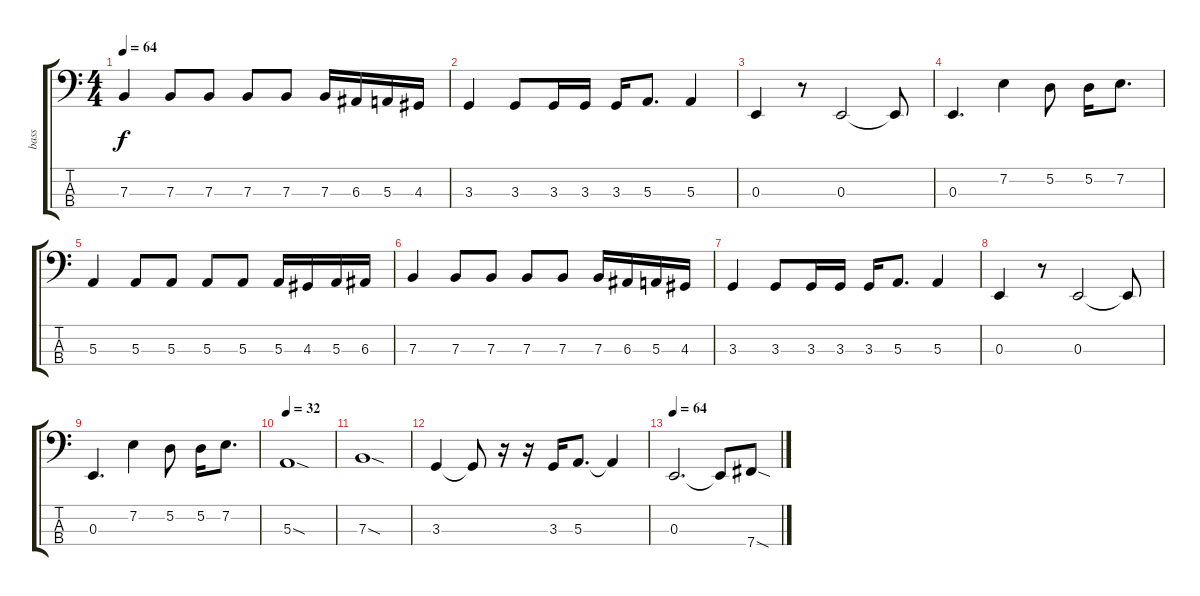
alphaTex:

\track ("bass" "bass") {instrument fretlessbass}
\staff {score tabs}
\tuning (D2 A1 E1 B0) {hide}
\ts (4 4)
\tempo 64
\clef f4
\ks c
7.3.4{dy f} 7.3.8 7.3.8 7.3.8 7.3.8 7.3.16 6.3.16 5.3.16 4.3.16 |
3.3.4 3.3.8 3.3.16 3.3.16 3.3.16 5.3.8{d} 5.3.4 |
0.3.4 r.8 0.3.2 0.3{t}.8 |
0.3.4{d} 7.2.4 5.2.8 5.2.16 7.2.8{d} |
5.3.4 5.3.8 5.3.8 5.3.8 5.3.8 5.3.16 4.3.16 5.3.16 6.3.16 |
7.3.4 7.3.8 7.3.8 7.3.8 7.3.8 7.3.16 6.3.16 5.3.16 4.3.16 |
3.3.4 3.3.8 3.3.16 3.3.16 3.3.16 5.3.8{d} 5.3.4 |
0.3.4 r.8 0.3.2 0.3{t}.8 |
0.3.4{d} 7.2.4 5.2.8 5.2.16 7.2.8{d} |
\tempo 32
5.3{sod}.1 |
7.3{sod}.1 |
3.3.4 3.3{t}.8 r.16 r.16 3.3.16 5.3.8{d} 5.3{t}.4 |
\tempo 64
0.3.2{d} 0.3{t}.8 7.4{sod}.8
